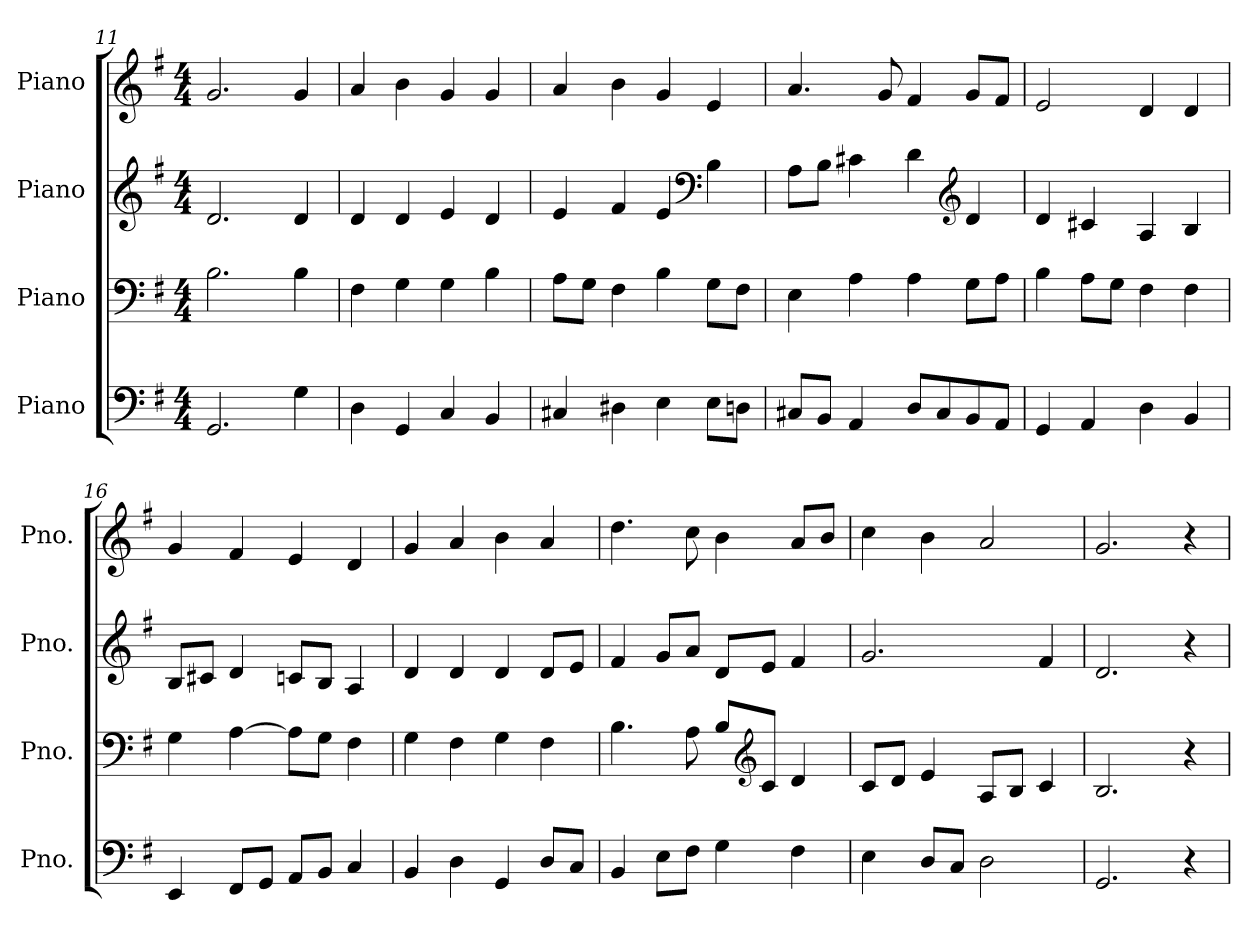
**kern	**kern	**kern	**kern
*part4	*part3	*part2	*part1
*staff4	*staff3	*staff2	*staff1
*I"Piano	*I"Piano	*I"Piano	*I"Piano
*I'Pno.	*I'Pno.	*I'Pno.	*I'Pno.
*clefF4	*clefF4	*clefG2	*clefG2
*k[f#]	*k[f#]	*k[f#]	*k[f#]
*M4/4	*M4/4	*M4/4	*M4/4
=11	=11	=11	=11
2.GG/	2.B\	2.d/	2.g/
4G\	4B\	4d/	4g/
=12	=12	=12	=12
4D\	4F#\	4d/	4a/
4GG/	4G\	4d/	4b\
4C/	4G\	4e/	4g/
4BB/	4B\	4d/	4g/
!!LO:LB:g=z
=13	=13	=13	=13
4C#X/	8A\L	4e/	4a/
.	8G\J	.	.
4D#X\	4F#\	4f#/	4b\
4E\	4B\	4e/	4g/
*	*	*clefF4	*
8E\L	8G\L	4B\	4e/
8Dn\J	8F#\J	.	.
=14	=14	=14	=14
8C#X/L	4E\	8A\L	4.a/
8BB/J	.	8B\J	.
4AA/	4A\	4c#X\	.
.	.	.	8g/
8D/L	4A\	4d\	4f#/
8C#/	.	.	.
*	*	*clefG2	*
8BB/	8G\L	4d/	8g/L
8AA/J	8A\J	.	8f#/J
=15	=15	=15	=15
4GG/	4B\	4d/	2e/
4AA/	8A\L	4c#X/	.
.	8G\J	.	.
4D\	4F#\	4A/	4d/
4BB/	4F#\	4B/	4d/
=16	=16	=16	=16
4EE/	4G\	8B/L	4g/
.	.	8c#X/J	.
8FF#/L	[4A\	4d/	4f#/
8GG/J	.	.	.
8AA/L	8A\L]	8cn/L	4e/
8BB/J	8G\J	8B/J	.
4C/	4F#\	4A/	4d/
=17	=17	=17	=17
4BB/	4G\	4d/	4g/
4D\	4F#\	4d/	4a/
4GG/	4G\	4d/	4b\
8D/L	4F#\	8d/L	4a/
8C/J	.	8e/J	.
!!LO:PB:g=z
=18	=18	=18	=18
4BB/	4.B\	4f#/	4.dd\
8E\L	.	8g/L	.
8F#\J	8A\	8a/J	8cc\
4G\	8B/L	8d/L	4b\
*	*clefG2	*	*
.	8c/J	8e/J	.
4F#\	4d/	4f#/	8a/L
.	.	.	8b/J
=19	=19	=19	=19
4E\	8c/L	2.g/	4cc\
.	8d/J	.	.
8D/L	4e/	.	4b\
8C/J	.	.	.
2D\	8A/L	.	2a/
.	8B/J	.	.
.	4c/	4f#/	.
=20	=20	=20	=20
2.GG/	2.B/	2.d/	2.g/
4r	4r	4r	4r
=	=	=	=
*-	*-	*-	*-
